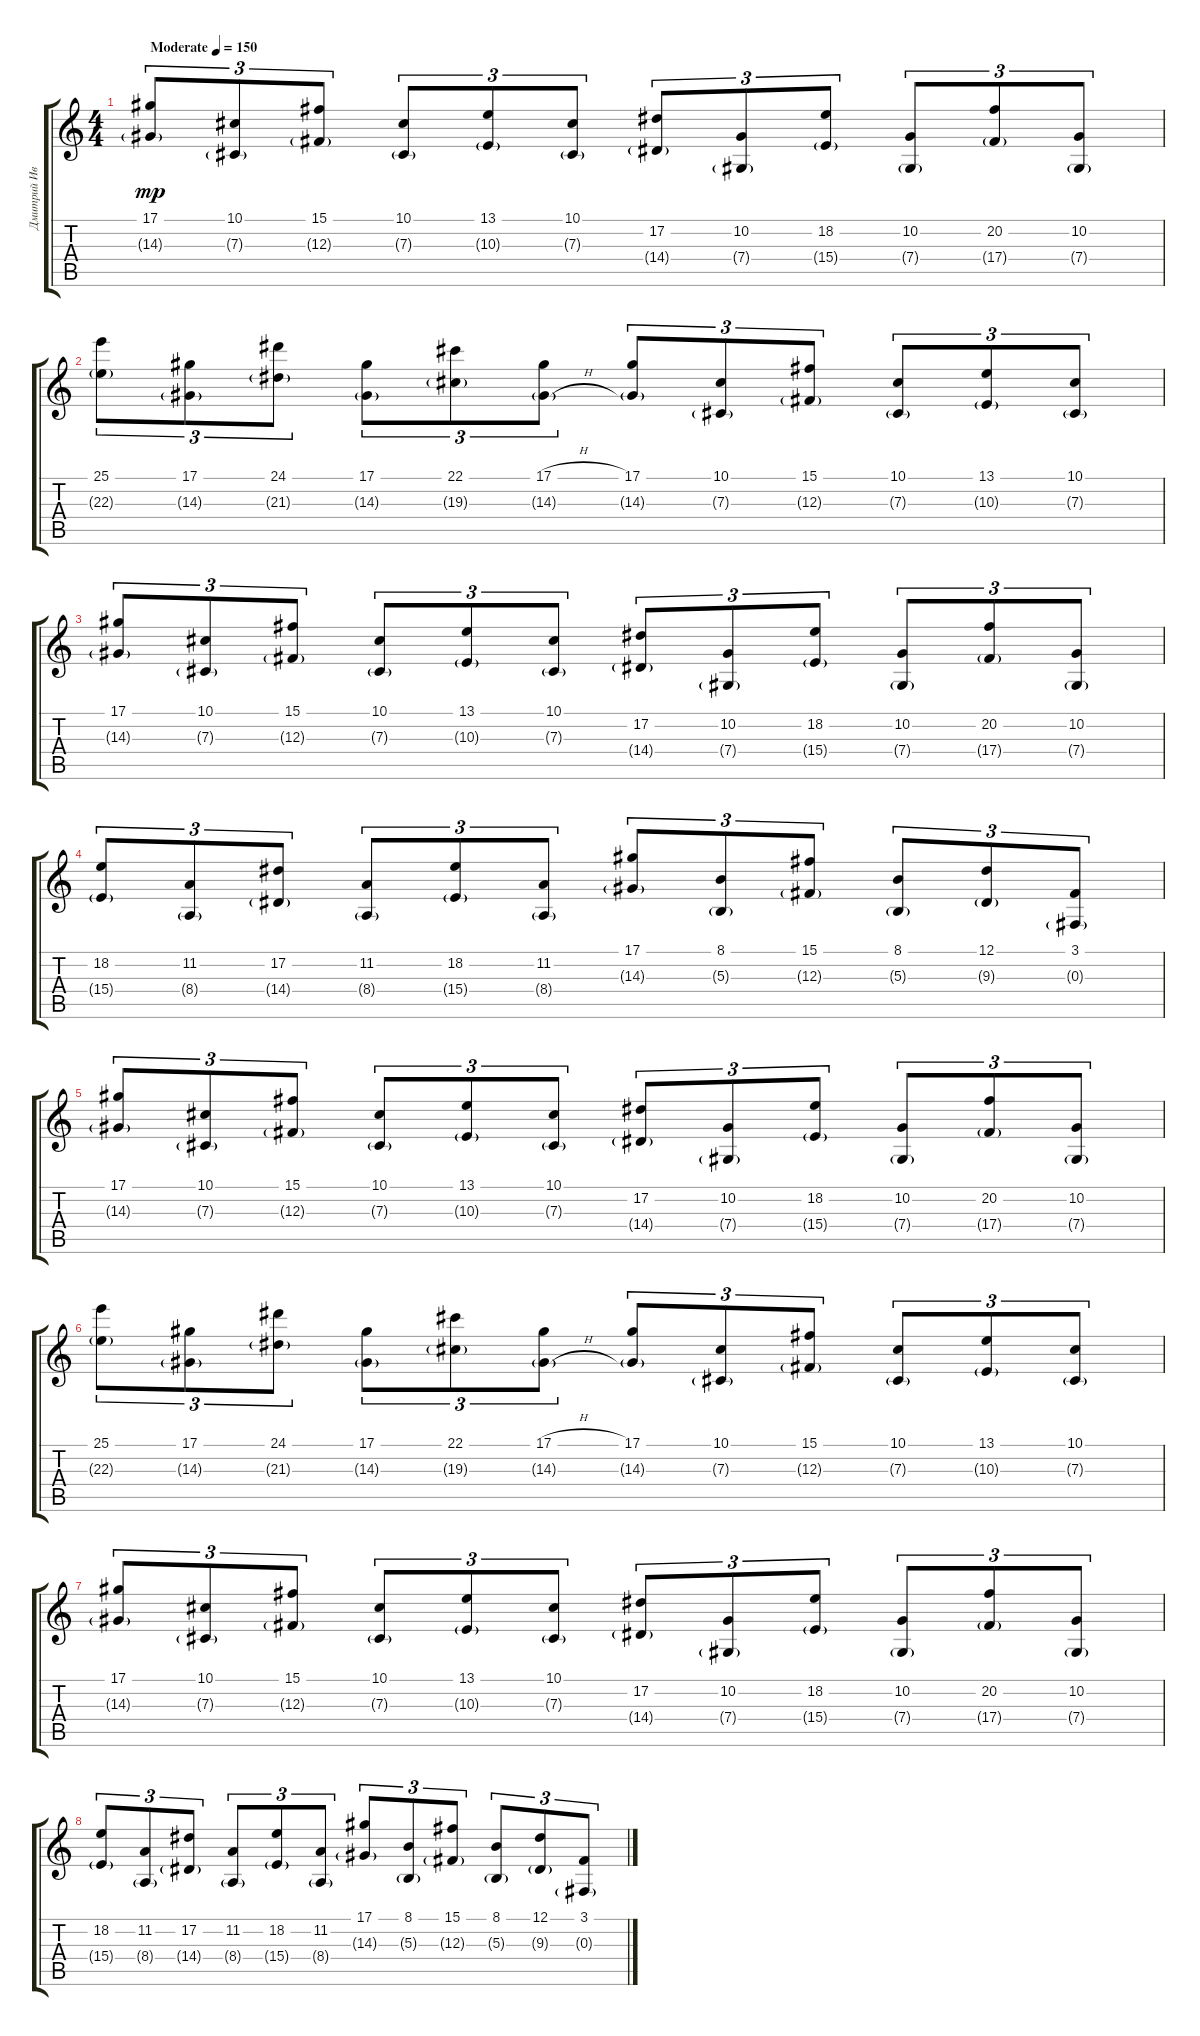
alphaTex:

\track ("Дмитрий Иванов" "Дмитрий Ив") {instrument harpsichord}
\staff {score tabs}
\tuning (Eb4 Bb3 Gb3 Db3 Ab2 Eb2) {hide}
\ts (4 4)
\tempo (150 "Moderate")
\clef g2
\ks c
(17.1 14.3{g}).8{tu (3 2) dy mp instrument harpsichord} (10.1 7.3{g}).8{tu (3 2)} (15.1 12.3{g}).8{tu (3 2)} (10.1 7.3{g}).8{tu (3 2)} (13.1 10.3{g}).8{tu (3 2)} (10.1 7.3{g}).8{tu (3 2)} (17.2 14.4{g}).8{tu (3 2)} (10.2 7.4{g}).8{tu (3 2)} (18.2 15.4{g}).8{tu (3 2)} (10.2 7.4{g}).8{tu (3 2)} (20.2 17.4{g}).8{tu (3 2)} (10.2 7.4{g}).8{tu (3 2)} |
(25.1 22.3{g}).8{tu (3 2)} (17.1 14.3{g}).8{tu (3 2)} (24.1 21.3{g}).8{tu (3 2)} (17.1 14.3{g}).8{tu (3 2)} (22.1 19.3{g}).8{tu (3 2)} (17.1{h} 14.3{h g}).8{tu (3 2)} (17.1 14.3{g}).8{tu (3 2)} (10.1 7.3{g}).8{tu (3 2)} (15.1 12.3{g}).8{tu (3 2)} (10.1 7.3{g}).8{tu (3 2)} (13.1 10.3{g}).8{tu (3 2)} (10.1 7.3{g}).8{tu (3 2)} |
(17.1 14.3{g}).8{tu (3 2)} (10.1 7.3{g}).8{tu (3 2)} (15.1 12.3{g}).8{tu (3 2)} (10.1 7.3{g}).8{tu (3 2)} (13.1 10.3{g}).8{tu (3 2)} (10.1 7.3{g}).8{tu (3 2)} (17.2 14.4{g}).8{tu (3 2)} (10.2 7.4{g}).8{tu (3 2)} (18.2 15.4{g}).8{tu (3 2)} (10.2 7.4{g}).8{tu (3 2)} (20.2 17.4{g}).8{tu (3 2)} (10.2 7.4{g}).8{tu (3 2)} |
(18.2 15.4{g}).8{tu (3 2)} (11.2 8.4{g}).8{tu (3 2)} (17.2 14.4{g}).8{tu (3 2)} (11.2 8.4{g}).8{tu (3 2)} (18.2 15.4{g}).8{tu (3 2)} (11.2 8.4{g}).8{tu (3 2)} (17.1 14.3{g}).8{tu (3 2)} (8.1 5.3{g}).8{tu (3 2)} (15.1 12.3{g}).8{tu (3 2)} (8.1 5.3{g}).8{tu (3 2)} (12.1 9.3{g}).8{tu (3 2)} (3.1 0.3{g}).8{tu (3 2)} |
(17.1 14.3{g}).8{tu (3 2)} (10.1 7.3{g}).8{tu (3 2)} (15.1 12.3{g}).8{tu (3 2)} (10.1 7.3{g}).8{tu (3 2)} (13.1 10.3{g}).8{tu (3 2)} (10.1 7.3{g}).8{tu (3 2)} (17.2 14.4{g}).8{tu (3 2)} (10.2 7.4{g}).8{tu (3 2)} (18.2 15.4{g}).8{tu (3 2)} (10.2 7.4{g}).8{tu (3 2)} (20.2 17.4{g}).8{tu (3 2)} (10.2 7.4{g}).8{tu (3 2)} |
(25.1 22.3{g}).8{tu (3 2)} (17.1 14.3{g}).8{tu (3 2)} (24.1 21.3{g}).8{tu (3 2)} (17.1 14.3{g}).8{tu (3 2)} (22.1 19.3{g}).8{tu (3 2)} (17.1{h} 14.3{h g}).8{tu (3 2)} (17.1 14.3{g}).8{tu (3 2)} (10.1 7.3{g}).8{tu (3 2)} (15.1 12.3{g}).8{tu (3 2)} (10.1 7.3{g}).8{tu (3 2)} (13.1 10.3{g}).8{tu (3 2)} (10.1 7.3{g}).8{tu (3 2)} |
(17.1 14.3{g}).8{tu (3 2)} (10.1 7.3{g}).8{tu (3 2)} (15.1 12.3{g}).8{tu (3 2)} (10.1 7.3{g}).8{tu (3 2)} (13.1 10.3{g}).8{tu (3 2)} (10.1 7.3{g}).8{tu (3 2)} (17.2 14.4{g}).8{tu (3 2)} (10.2 7.4{g}).8{tu (3 2)} (18.2 15.4{g}).8{tu (3 2)} (10.2 7.4{g}).8{tu (3 2)} (20.2 17.4{g}).8{tu (3 2)} (10.2 7.4{g}).8{tu (3 2)} |
(18.2 15.4{g}).8{tu (3 2)} (11.2 8.4{g}).8{tu (3 2)} (17.2 14.4{g}).8{tu (3 2)} (11.2 8.4{g}).8{tu (3 2)} (18.2 15.4{g}).8{tu (3 2)} (11.2 8.4{g}).8{tu (3 2)} (17.1 14.3{g}).8{tu (3 2)} (8.1 5.3{g}).8{tu (3 2)} (15.1 12.3{g}).8{tu (3 2)} (8.1 5.3{g}).8{tu (3 2)} (12.1 9.3{g}).8{tu (3 2)} (3.1 0.3{g}).8{tu (3 2)}
